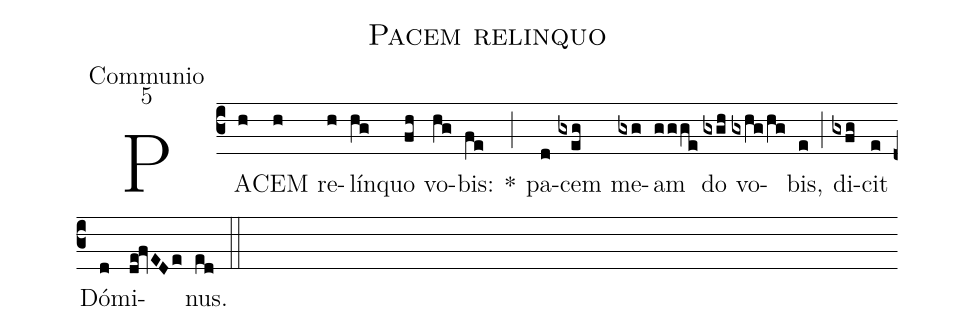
name:Pacem relinquo;
office-part:Communio;
mode:5;
%%
(c3) PA(h)CEM(h) re(h)lín(hg)quo(fh) vo(hg)bis:(fe) *(;) pa(d)cem(gxeg) me(gxg)am(ggge) do(gxgh) vo(gxhg/hg)bis,(e) (;) di(gxfg)cit(e) Dó(d)mi(de!fvEDe)nus.(ed) (::)
